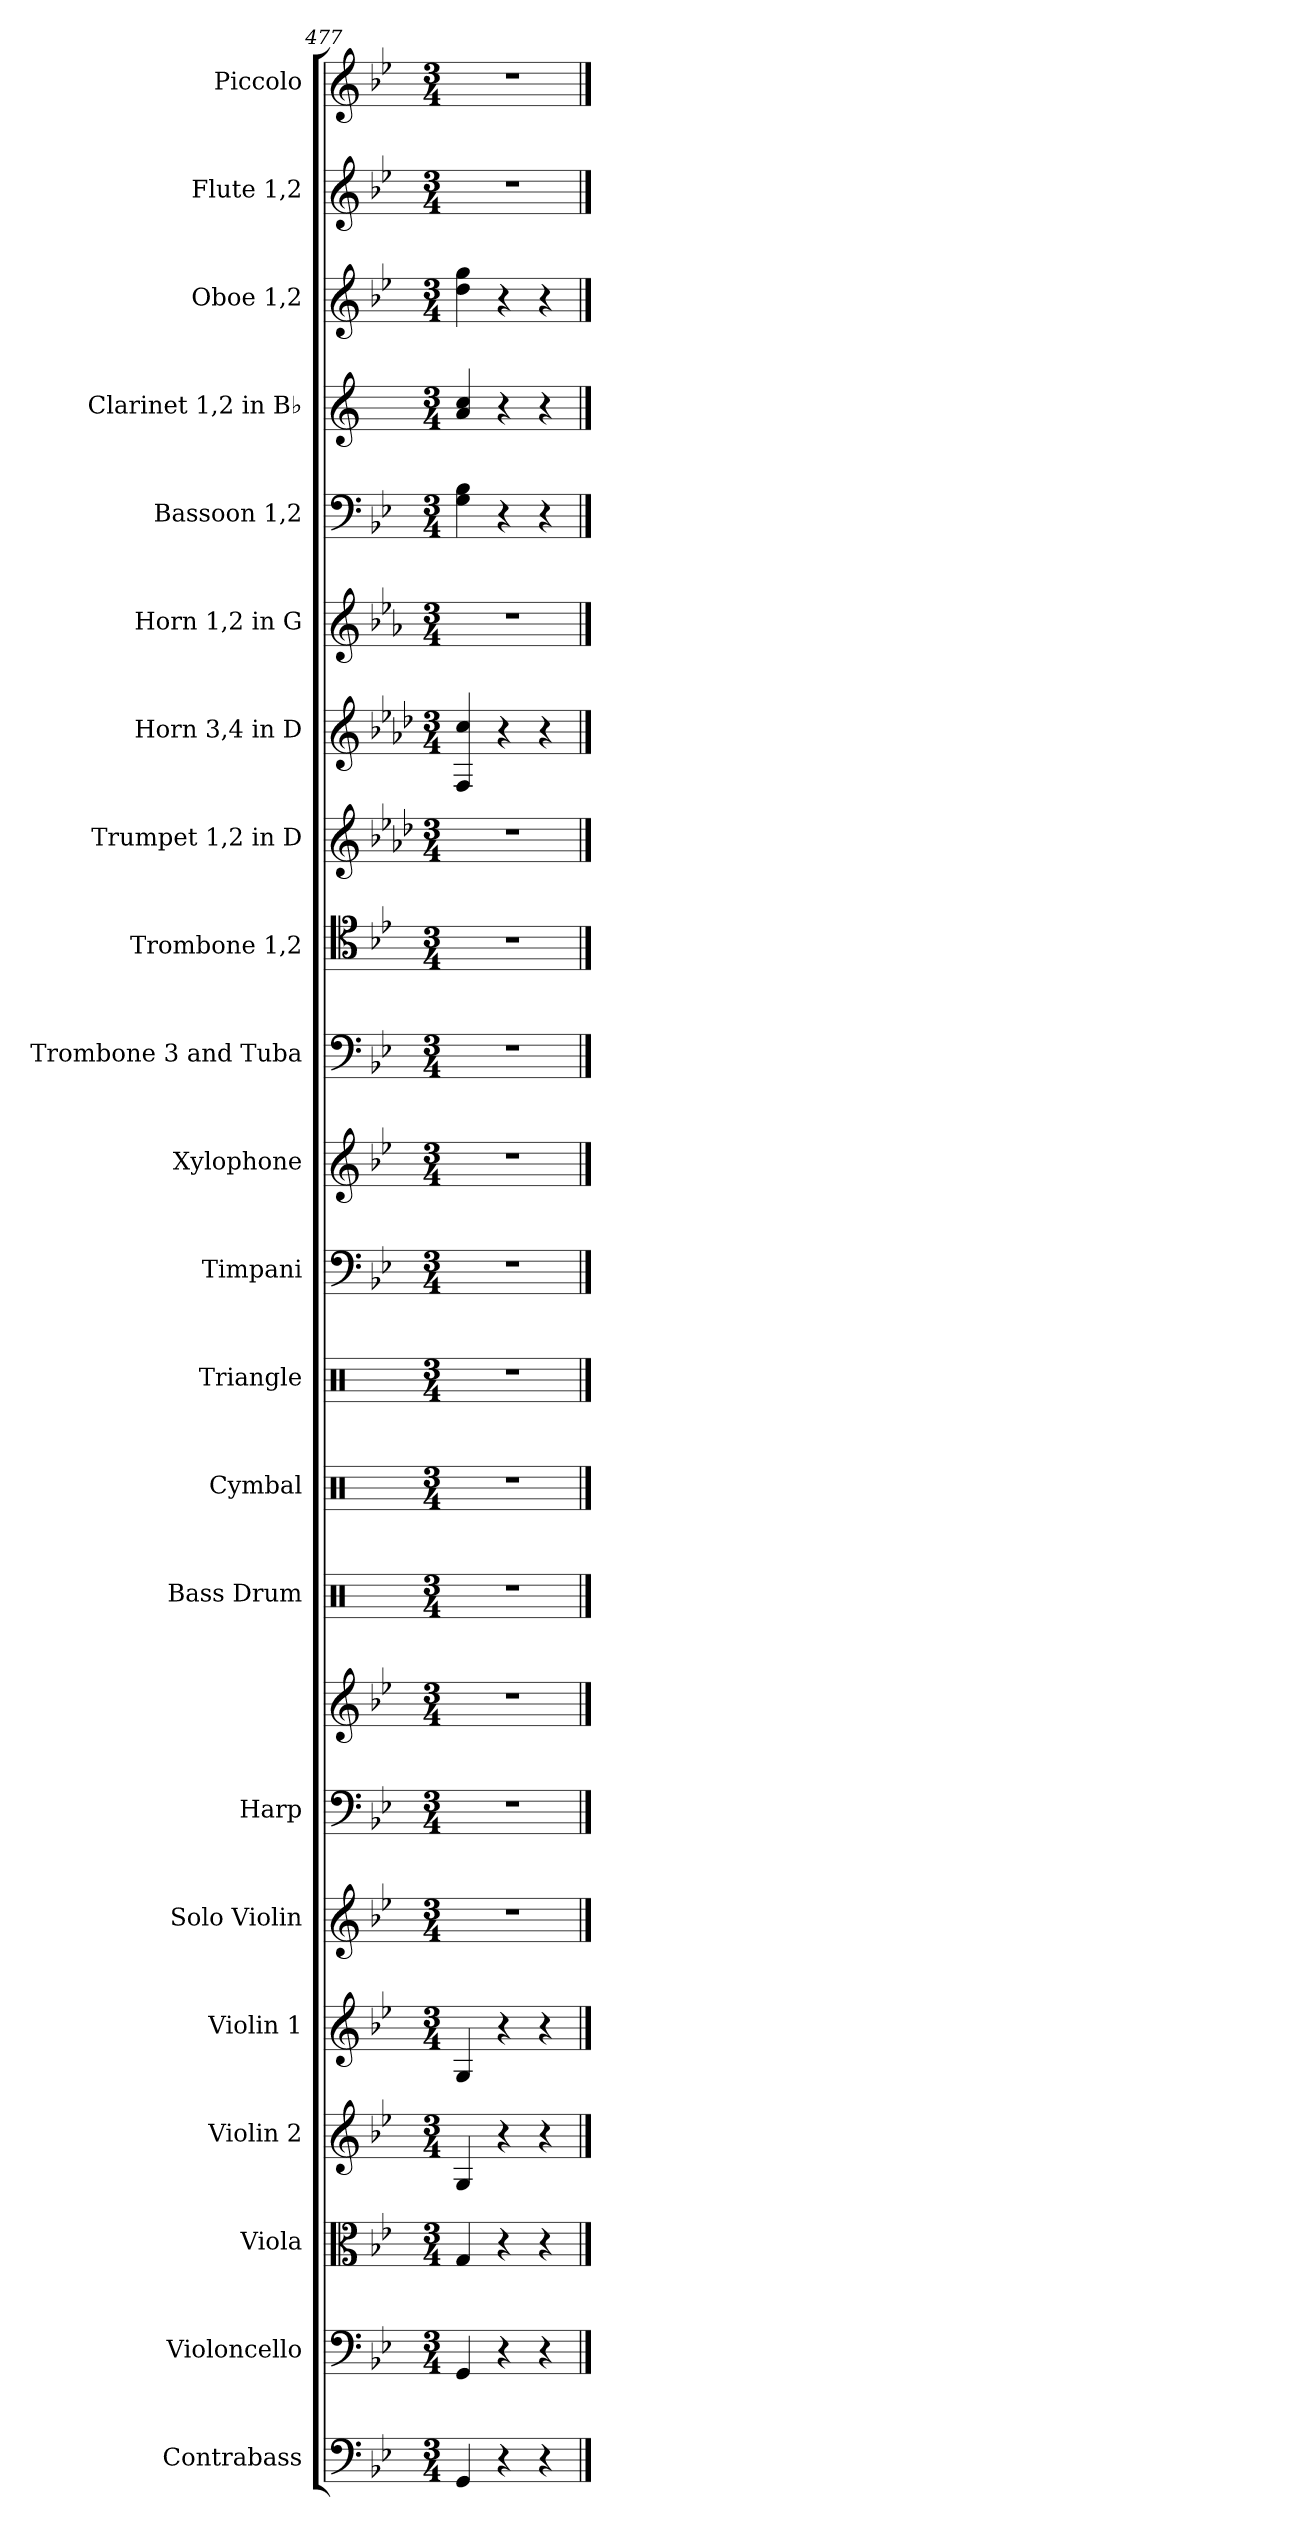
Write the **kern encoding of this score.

**kern	**kern	**kern	**kern	**kern	**kern	**kern	**kern	**kern	**kern	**kern	**kern	**kern	**kern	**kern	**kern	**kern	**kern	**kern	**kern	**kern	**kern	**kern
*part22	*part21	*part20	*part19	*part18	*part17	*part16	*part16	*part15	*part14	*part13	*part12	*part11	*part10	*part9	*part8	*part7	*part6	*part5	*part4	*part3	*part2	*part1
*staff23	*staff22	*staff21	*staff20	*staff19	*staff18	*staff17	*staff16	*staff15	*staff14	*staff13	*staff12	*staff11	*staff10	*staff9	*staff8	*staff7	*staff6	*staff5	*staff4	*staff3	*staff2	*staff1
*I"Contrabass	*I"Violoncello	*I"Viola	*I"Violin 2	*I"Violin 1	*I"Solo Violin	*I"Harp	*	*I"Bass Drum	*I"Cymbal	*I"Triangle	*I"Timpani	*I"Xylophone	*I"Trombone 3 and Tuba	*I"Trombone 1,2	*I"Trumpet 1,2 in D	*I"Horn 3,4 in D	*I"Horn 1,2 in G	*I"Bassoon 1,2	*I"Clarinet 1,2 in B♭	*I"Oboe 1,2	*I"Flute 1,2	*I"Piccolo
*I'Cb.	*I'Vc.	*I'Vla.	*I'Vln. 2	*I'Vln. 1	*I'Solo Vln.	*I'Hrp.	*	*I'B.D	*I'Cym.	*I'Trgl.	*I'Timp.	*I'Xyl.	*I'Tbn. 3 and Tba.	*I'Tbn. 1,2	*I'Tpt. 1,2 in D	*I'Hn. 3,4 in D	*I'Hn. 1,2 in G	*I'Bsn. 1,2	*I'Cl. 1,2 in B♭	*I'Ob. 1,2	*I'Fl. 1,2	*I'Picc.
*clefF4	*clefF4	*clefC3	*clefG2	*clefG2	*clefG2	*clefF4	*clefG2	*clefX	*clefX	*clefX	*clefF4	*clefG2	*clefF4	*clefC4	*clefG2	*clefG2	*clefG2	*clefF4	*clefG2	*clefG2	*clefG2	*clefG2
*ITrd7c12	*	*	*	*	*	*	*	*	*	*	*	*ITrd-7c-12	*	*	*ITrd-1c-2	*ITrd6c10	*ITrd5c9	*	*ITrd1c2	*	*	*ITrd-7c-12
*k[b-e-]	*k[b-e-]	*k[b-e-]	*k[b-e-]	*k[b-e-]	*k[b-e-]	*k[b-e-]	*k[b-e-]	*k[]	*k[]	*k[]	*k[b-e-]	*k[b-e-]	*k[b-e-]	*k[b-e-]	*k[b-e-]	*k[b-e-]	*k[b-e-a-d-g-c-]	*k[b-e-]	*k[b-e-]	*k[b-e-]	*k[b-e-]	*k[b-e-]
*M3/4	*M3/4	*M3/4	*M3/4	*M3/4	*M3/4	*M3/4	*M3/4	*M3/4	*M3/4	*M3/4	*M3/4	*M3/4	*M3/4	*M3/4	*M3/4	*M3/4	*M3/4	*M3/4	*M3/4	*M3/4	*M3/4	*M3/4
=477	=477	=477	=477	=477	=477	=477	=477	=477	=477	=477	=477	=477	=477	=477	=477	=477	=477	=477	=477	=477	=477	=477
4GGG/	4GG/	4G/	4G/	4G/	2.r	2.r	2.r	2.r	2.r	2.r	2.r	2.r	2.r	2.r	2.r	4GG/ 4d/	2.r	4G\ 4B-\	4g/ 4b-/	4dd\ 4gg\	2.r	2.r
4r	4r	4r	4r	4r	.	.	.	.	.	.	.	.	.	.	.	4r	.	4r	4r	4r	.	.
4r	4r	4r	4r	4r	.	.	.	.	.	.	.	.	.	.	.	4r	.	4r	4r	4r	.	.
==	==	==	==	==	==	==	==	==	==	==	==	==	==	==	==	==	==	==	==	==	==	==
*-	*-	*-	*-	*-	*-	*-	*-	*-	*-	*-	*-	*-	*-	*-	*-	*-	*-	*-	*-	*-	*-	*-
